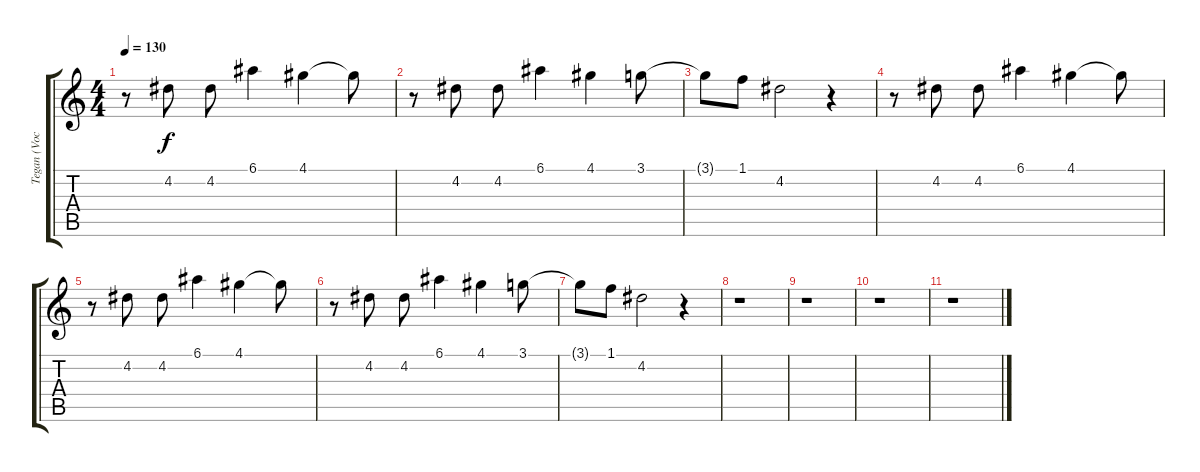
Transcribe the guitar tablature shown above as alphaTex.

\track ("Tegan (Vocals)" "Tegan (Voc") {instrument electricguitarjazz}
\staff {score tabs}
\tuning (E4 B3 G3 D3 A2 E2) {hide}
\ts (4 4)
\tempo 130
\clef g2
\ks c
r.8{dy f} 4.2.8 4.2.8 6.1.4 4.1.4 4.1{t}.8 |
r.8 4.2.8 4.2.8 6.1.4 4.1.4 3.1.8 |
3.1{t}.8 1.1.8 4.2.2 r.4 |
r.8 4.2.8 4.2.8 6.1.4 4.1.4 4.1{t}.8 |
r.8 4.2.8 4.2.8 6.1.4 4.1.4 4.1{t}.8 |
r.8 4.2.8 4.2.8 6.1.4 4.1.4 3.1.8 |
3.1{t}.8 1.1.8 4.2.2 r.4 |
r.1 |
r.1 |
r.1 |
r.1
